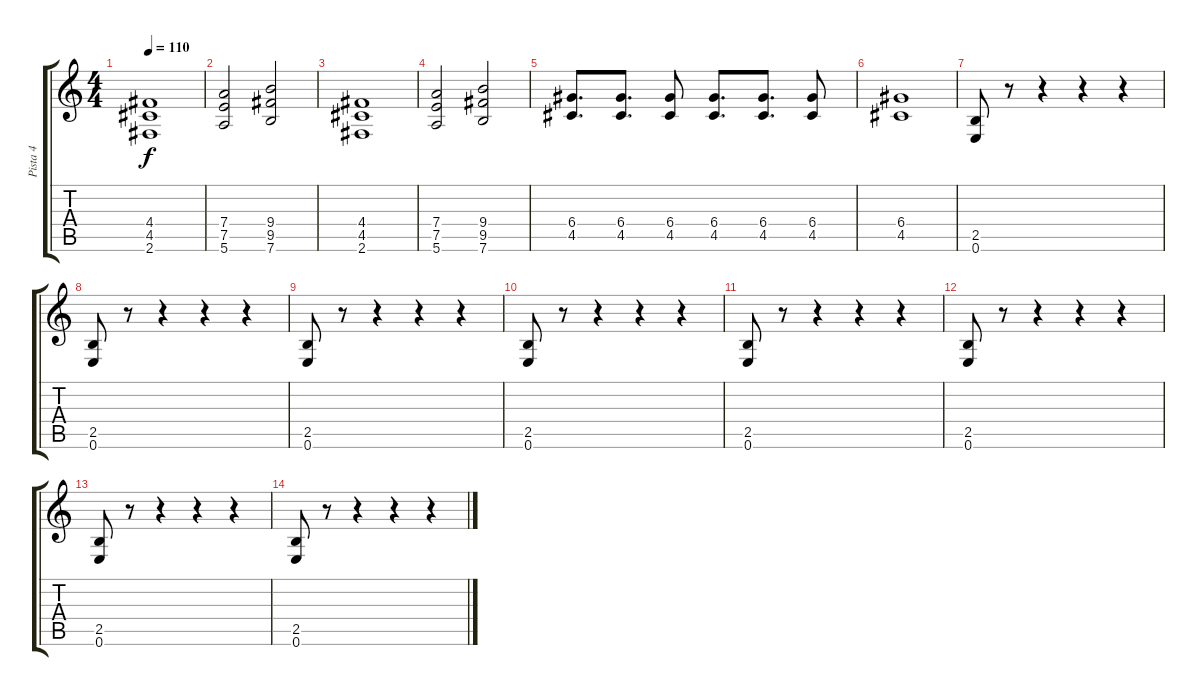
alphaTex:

\track ("Pista 4" "Pista 4") {instrument distortionguitar}
\staff {score tabs}
\tuning (E4 B3 G3 D3 A2 E2) {hide}
\ts (4 4)
\tempo 110
\clef g2
\ks c
(4.4 4.5 2.6).1{dy f} |
(7.4 7.5 5.6).2 (9.4 9.5 7.6).2 |
(4.4 4.5 2.6).1 |
(7.4 7.5 5.6).2 (9.4 9.5 7.6).2 |
(6.4 4.5).8{d} (6.4 4.5).8{d} (6.4 4.5).8 (6.4 4.5).8{d} (6.4 4.5).8{d} (6.4 4.5).8 |
(6.4 4.5).1 |
(2.5 0.6).8 r.8 r.4 r.4 r.4 |
(2.5 0.6).8 r.8 r.4 r.4 r.4 |
(2.5 0.6).8 r.8 r.4 r.4 r.4 |
(2.5 0.6).8 r.8 r.4 r.4 r.4 |
(2.5 0.6).8 r.8 r.4 r.4 r.4 |
(2.5 0.6).8 r.8 r.4 r.4 r.4 |
(2.5 0.6).8 r.8 r.4 r.4 r.4 |
(2.5 0.6).8 r.8 r.4 r.4 r.4
